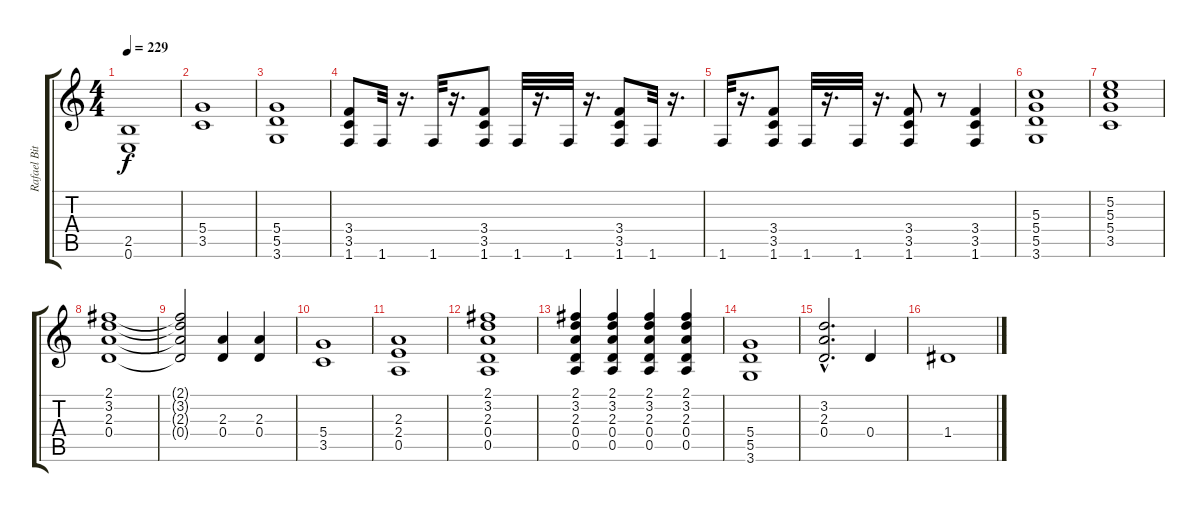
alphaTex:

\track ("Rafael Bittencourt" "Rafael Bit") {instrument distortionguitar}
\staff {score tabs}
\tuning (E4 B3 G3 D3 A2 E2) {hide}
\ts (4 4)
\tempo 229
\clef g2
\ks c
(2.5 0.6).1{dy f} |
(5.4 3.5).1 |
(5.4 5.5 3.6).1 |
(3.4 3.5 1.6).8 1.6.32 r.16{d} 1.6.32 r.16{d} (3.4 3.5 1.6).8 1.6.32 r.16{d} 1.6.32 r.16{d} (3.4 3.5 1.6).8 1.6.32 r.16{d} |
1.6.32 r.16{d} (3.4 3.5 1.6).8 1.6.32 r.16{d} 1.6.32 r.16{d} (3.4 3.5 1.6).8 r.8 (3.4 3.5 1.6).4 |
(5.3 5.4 5.5 3.6).1 |
(5.2 5.3 5.4 3.5).1 |
(2.1 3.2 2.3 0.4).1 |
(2.1{t} 3.2{t} 2.3{t} 0.4{t}).2 (2.3 0.4).4 (2.3 0.4).4 |
(5.4 3.5).1 |
(2.3 2.4 0.5).1 |
(2.1 3.2 2.3 0.4 0.5).1 |
(2.1 3.2 2.3 0.4 0.5).4 (2.1 3.2 2.3 0.4 0.5).4 (2.1 3.2 2.3 0.4 0.5).4 (2.1 3.2 2.3 0.4 0.5).4 |
(5.4 5.5 3.6).1 |
(3.2{hac} 2.3{hac} 0.4{hac}).2{d} 0.4.4 |
1.4.1
